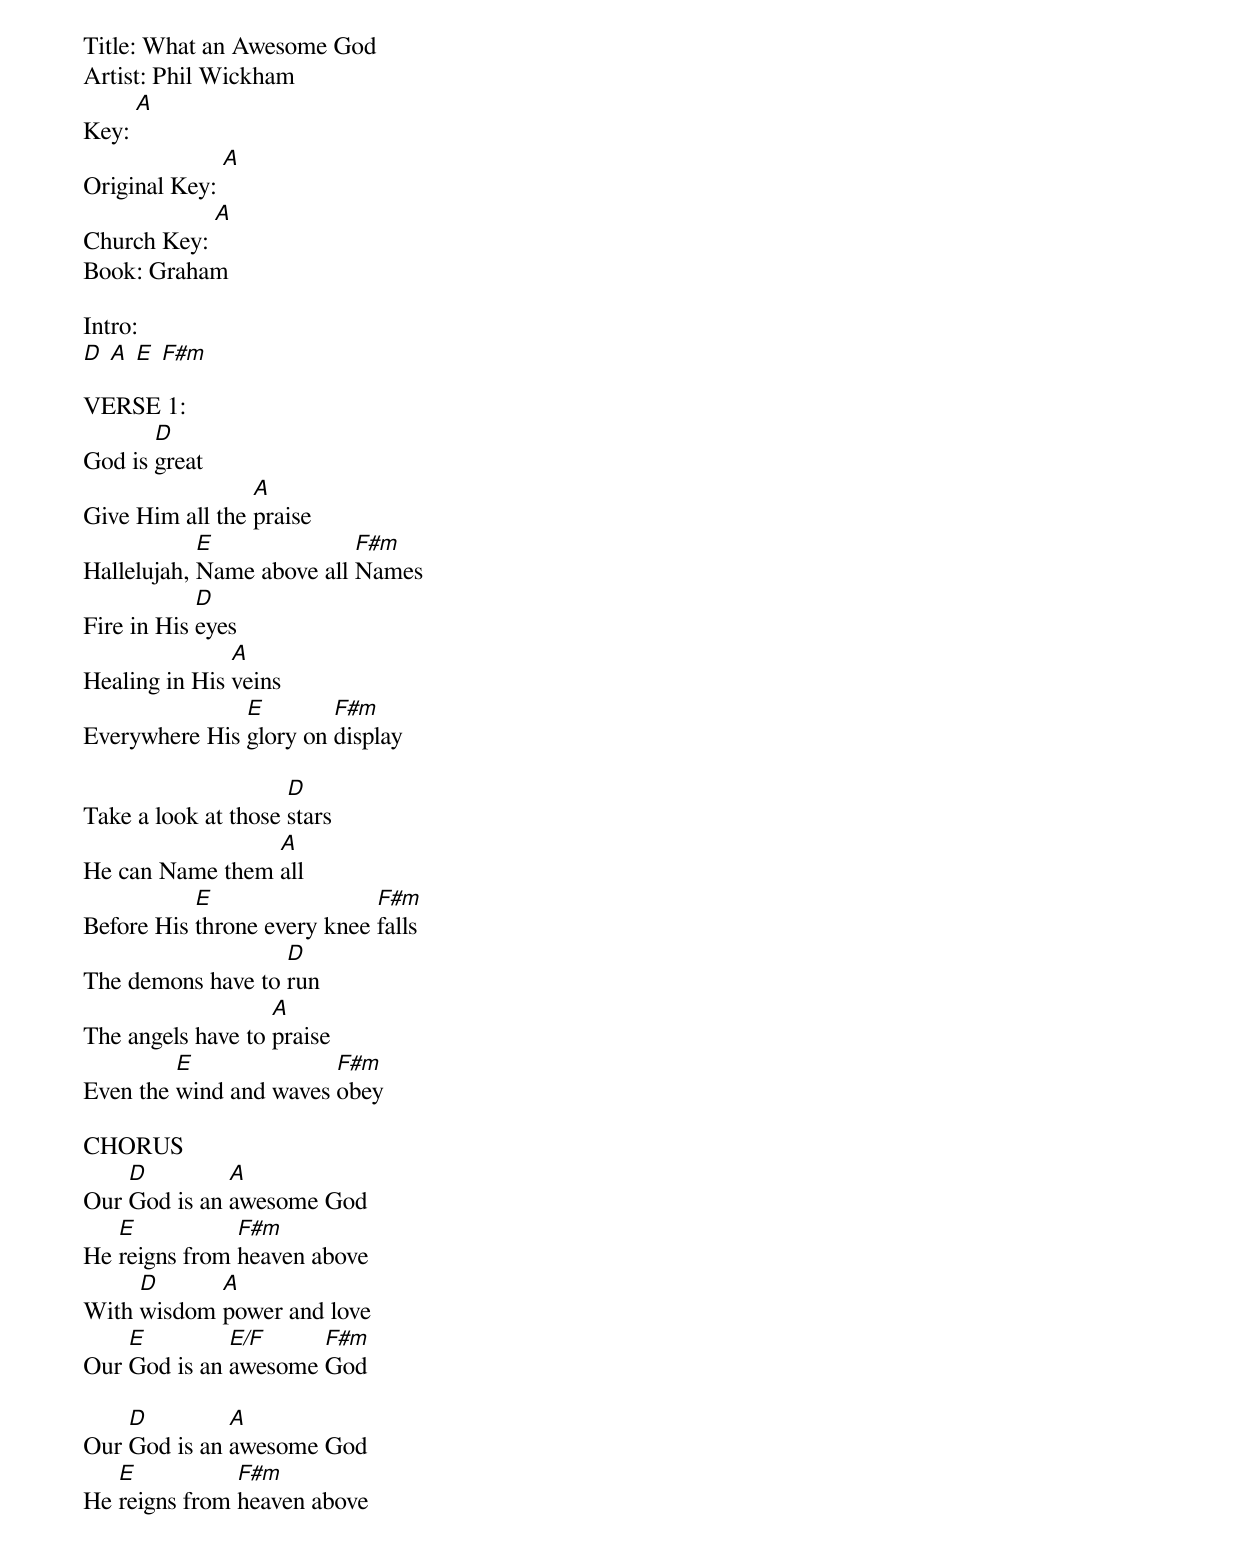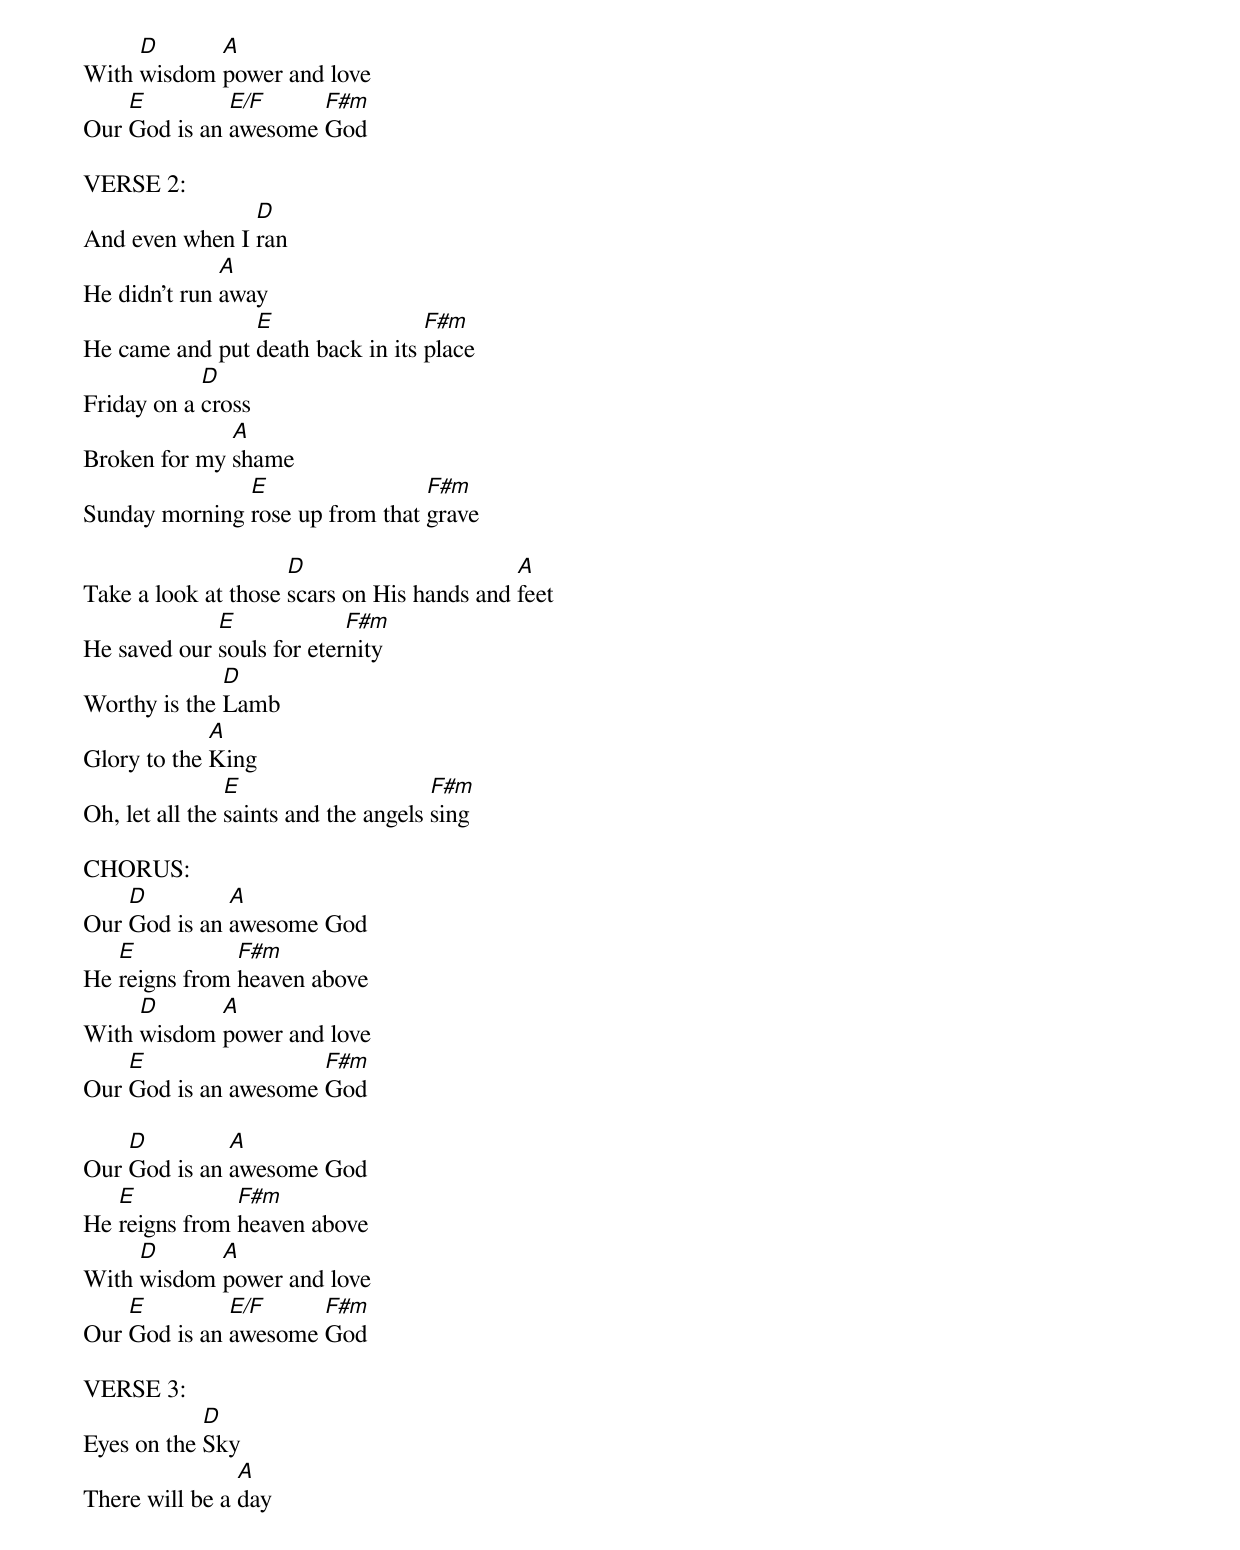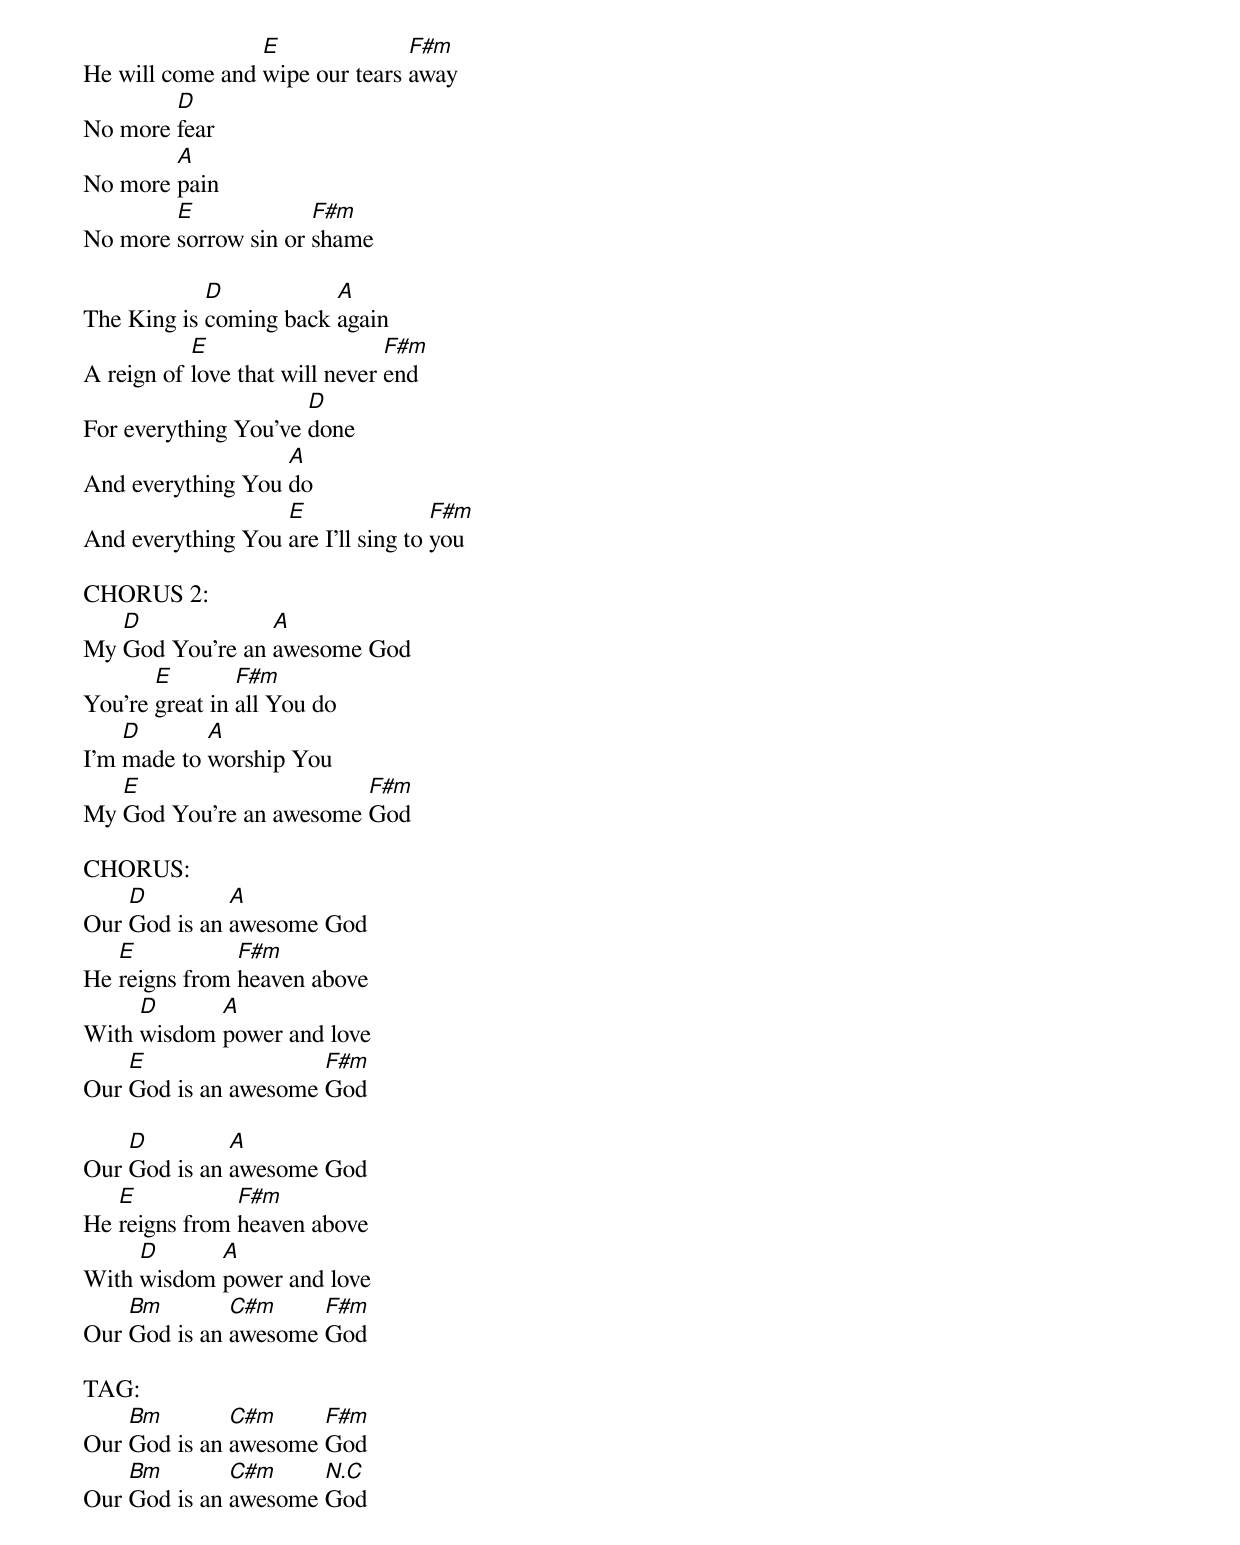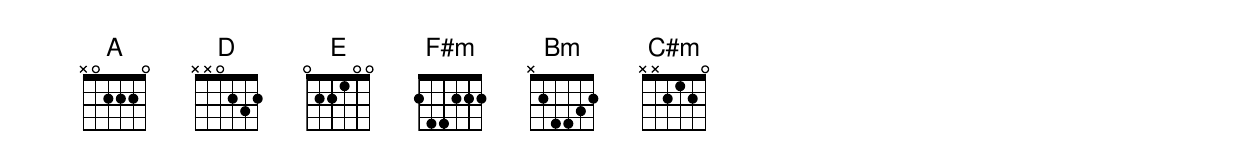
Title: What an Awesome God
Artist: Phil Wickham
Key: [A]
Original Key: [A]
Church Key: [A]
Book: Graham

Intro:
[D] [A] [E] [F#m]

VERSE 1:
God is [D]great
Give Him all the [A]praise
Hallelujah, [E]Name above all [F#m]Names
Fire in His [D]eyes
Healing in His [A]veins
Everywhere His [E]glory on [F#m]display

Take a look at those [D]stars
He can Name them [A]all
Before His [E]throne every knee [F#m]falls
The demons have to [D]run
The angels have to [A]praise
Even the [E]wind and waves [F#m]obey

CHORUS
Our [D]God is an [A]awesome God
He [E]reigns from [F#m]heaven above
With [D]wisdom [A]power and love
Our [E]God is an [E/F]awesome [F#m]God

Our [D]God is an [A]awesome God
He [E]reigns from [F#m]heaven above
With [D]wisdom [A]power and love
Our [E]God is an [E/F]awesome [F#m]God

VERSE 2:
And even when I [D]ran
He didn't run [A]away
He came and put [E]death back in its [F#m]place
Friday on a [D]cross
Broken for my [A]shame
Sunday morning [E]rose up from that [F#m]grave

Take a look at those [D]scars on His hands and [A]feet
He saved our [E]souls for eter[F#m]nity
Worthy is the [D]Lamb
Glory to the [A]King
Oh, let all the [E]saints and the angels [F#m]sing

CHORUS:
Our [D]God is an [A]awesome God
He [E]reigns from [F#m]heaven above
With [D]wisdom [A]power and love
Our [E]God is an awesome [F#m]God

Our [D]God is an [A]awesome God
He [E]reigns from [F#m]heaven above
With [D]wisdom [A]power and love
Our [E]God is an [E/F]awesome [F#m]God

VERSE 3:
Eyes on the [D]Sky
There will be a [A]day
He will come and [E]wipe our tears [F#m]away
No more [D]fear
No more [A]pain
No more [E]sorrow sin or [F#m]shame

The King is [D]coming back [A]again
A reign of [E]love that will never [F#m]end
For everything You've [D]done
And everything You [A]do
And everything You [E]are I'll sing to [F#m]you

CHORUS 2:
My [D]God You're an [A]awesome God
You're [E]great in [F#m]all You do
I'm [D]made to [A]worship You
My [E]God You're an awesome [F#m]God

CHORUS:
Our [D]God is an [A]awesome God
He [E]reigns from [F#m]heaven above
With [D]wisdom [A]power and love
Our [E]God is an awesome [F#m]God

Our [D]God is an [A]awesome God
He [E]reigns from [F#m]heaven above
With [D]wisdom [A]power and love
Our [Bm]God is an [C#m]awesome [F#m]God

TAG:
Our [Bm]God is an [C#m]awesome [F#m]God
Our [Bm]God is an [C#m]awesome [N.C]God
